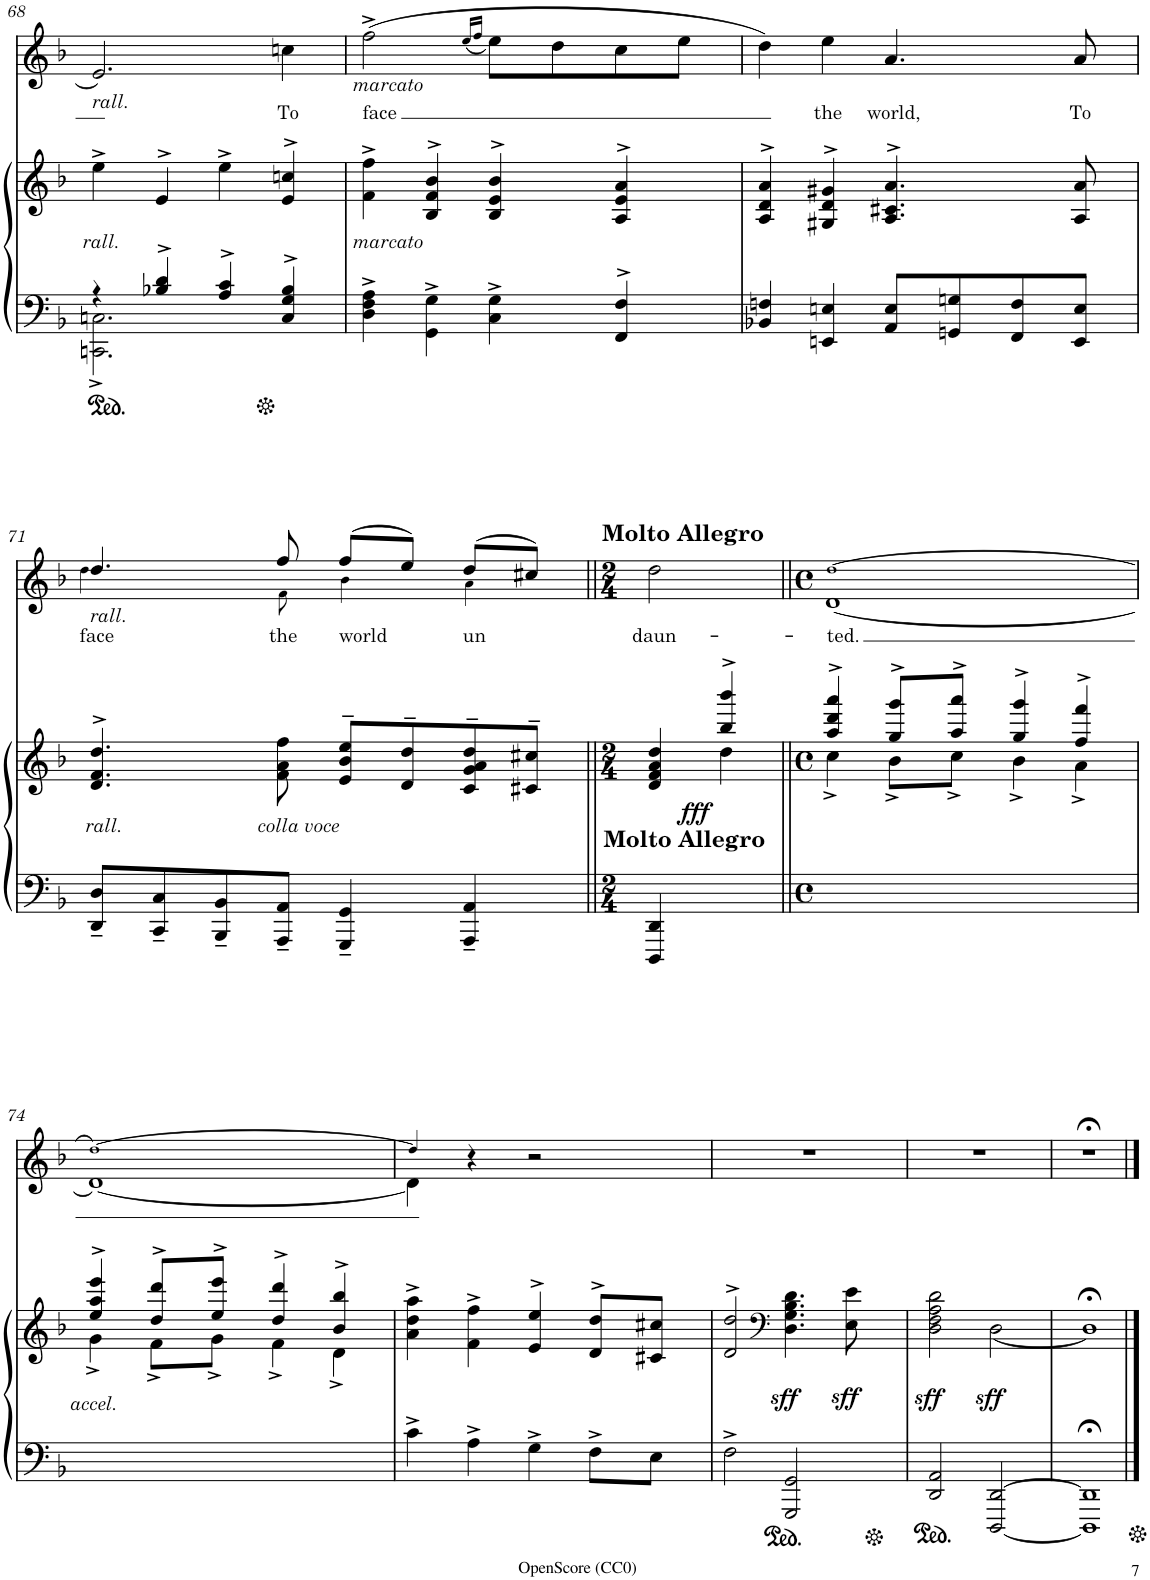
**kern	**kern	**dynam	**kern	**text
*part2	*part2	*part2	*part1	*part1
*staff3	*staff2	*staff2/3	*staff1	*staff1
*I"Piano	*	*	*I"Voice	*
*I'Pno	*	*	*	*
!!LO:PB:g=z
*clefF4	*clefG2	*	*clefG2	*
*k[b-]	*k[b-]	*	*k[b-]	*
*M4/4	*M4/4	*	*M4/4	*
*met(c)	*met(c)	*	*met(c)	*
=68	=68	=68	=68	=68
*^	*	*	*	*
!	!	!	!	!LO:TX:b:i:t=rall.	!
!	!	!LO:TX:b:i:t=rall.	!	!	!
4r	2.CCn\^ 2.Cn\^	4ee^\	.	2.e/]	.
4B-X/^ 4d/^	.	4e^>/	.	.	.
4A/^ 4c/^	.	4ee^\	.	.	.
!	!	!	!	!	!LO:LY:b
4C/^> 4G/^> 4B-/^>	4ryy	4e/^> 4ccn/^>	.	4ccn\	To
=69	=69	=69	=69	=69	=69
!	!	!	!	!LO:TX:b:i:t=marcato	!
!	!	!LO:TX:b:i:t=marcato	!	!	!
!	!	!	!	!	!LO:LY:b
*v	*v	*	*	*	*
4D\^ 4F\^ 4A\^	4f\^ 4ff\^	.	(2ff^\	face
4GG\^ 4G\^	4B-/^> 4f/^> 4b-/^>	.	.	.
.	.	.	(16qee/LL	.
.	.	.	16qff/JJ	.
4C\^ 4G\^	4B-/^> 4e/^> 4b-/^>	.	8ee\L)	.
.	.	.	8dd\	.
4FF/^> 4F/^>	4A/^> 4e/^> 4a/^>	.	8cc\	.
.	.	.	8ee\J	.
=70	=70	=70	=70	=70
4BB-X/ 4Fn/	4A/^> 4d/^> 4a/^>	.	4dd\)	.
!	!	!	!	!LO:LY:b
4EEn/ 4En/	4G#X/^> 4d/^> 4g#X/^>	.	4ee\	the
!	!	!	!	!LO:LY:b
8AA/ 8E/L	4.A/^> 4.c#X/^> 4.a/^>	.	4.a/	world,
8GGn/ 8Gn/	.	.	.	.
8FF/ 8F/	.	.	.	.
!	!	!	!	!LO:LY:b
8EE/ 8E/J	8A/ 8a/	.	8a/	To
!!LO:LB:g=z
=71	=71	=71	=71	=71
!	!	!	!LO:TX:b:i:t=rall.	!
!	!LO:TX:b:i:t=rall.	!	!	!
!	!	!	!	!LO:LY:b
*	*	*	*^	*
8DD/~ 8D/~L	4.d/^> 4.f/^> 4.dd/^>	.	4.dd/	4.dd!\	face
8CC/~ 8C/~	.	.	.	.	.
8BBB-/~ 8BB-/~	.	.	.	.	.
!	!LO:TX:b:i:t=colla voce	!	!	!	!
!	!	!	!	!	!LO:LY:b
8AAA/~ 8AA/~J	8f\ 8a\ 8ff\	.	8ff/	8f!\	the
!	!	!	!	!	!LO:LY:b
4GGG/~ 4GG/~	8e/~> 8b-/~> 8ee/~>L	.	(>8ff/L	4b-!\	world
.	8d/~> 8dd/~>	.	8ee/J)	.	.
!	!	!	!	!	!LO:LY:b
4AAA/~ 4AA/~	8c/~> 8g/~> 8a/~> 8dd/~>	.	(>8dd/L	4a!\	un
.	8c#X/~> 8cc#X/~>J	.	8cc#X/J)	.	.
*	*	*	*v	*v	*
=72||	=72||	=72||	=72||	=72||
*M2/4	*M2/4	*	*M2/4	*
*	*^	*	*	*
!	!	!	!	!LO:TX:a:B:t=Molto Allegro	!
!	!LO:TX:b:B:t=Molto Allegro	!	!	!	!
!	!	!	!	!	!LO:LY:b
4DDD/ 4DD/	4d/ 4f/ 4a/ 4dd/	4ryy	.	2dd\	daun-
!	!	!	!LO:DY:b	!	!
4ryy	4bb-/^> 4bbb-/^>	4dd\	fff	.	.
=73||	=73||	=73||	=73||	=73||	=73||
*M4/4	*M4/4	*	*	*M4/4	*
*met(c)	*met(c)	*	*	*met(c)	*
!	!	!	!	!	!LO:LY:b
*	*	*	*	*^	*
1ryy	4aa/^> 4ddd/^> 4aaa/^>	4cc^<\	.	[<1d	1dd	-ted.
.	8gg/^> 8ggg/^>L	8b-^<\L	.	.	.	.
.	8aa/^> 8aaa/^>J	8cc^<\J	.	.	.	.
.	4gg/^> 4ggg/^>	4b-^<\	.	.	.	.
.	4ff/^> 4fff/^>	4a^<\	.	.	.	.
!!LO:LB:g=z	!!
=74	=74	=74	=74	=74	=74	=74
!	!LO:TX:b:i:t=accel.	!	!	!	!	!
1ryy	4ee/^> 4aa/^> 4eee/^>	4g^<\	.	1d_	1dd!_	.
.	8dd/^> 8ddd/^>L	8f^<\L	.	.	.	.
.	8ee/^> 8eee/^>J	8g^<\J	.	.	.	.
.	4dd/^> 4ddd/^>	4f^<\	.	.	.	.
.	4b-/^> 4bb-/^>	4d^<\	.	.	.	.
*	*v	*v	*	*	*	*
=75	=75	=75	=75	=75	=75
4c^\	4a\^ 4dd\^ 4aa\^	.	4d\]	4dd!/]	.
4A^\	4f\^ 4ff\^	.	4r	2.ryy	.
4G^\	4e/^> 4ee/^>	.	2r	.	.
8F^\L	8d/^> 8dd/^>L	.	.	.	.
8E\J	8c#X/ 8cc#X/J	.	.	.	.
*	*	*	*v	*v	*
=76	=76	=76	=76	=76
2F^\	2d/^> 2dd/^>	.	1r	.
*	*clefF4	*	*	*
!	!	!LO:DY:b	!	!
2GGG/ 2GG/	4.D\ 4.G\ 4.B-\ 4.d\	other-dynamics	.	.
!	!	!LO:DY:b	!	!
.	8E\ 8e\	other-dynamics	.	.
=77	=77	=77	=77	=77
!	!	!LO:DY:b	!	!
2DD/ 2AA/	2D\ 2F\ 2A\ 2d\	other-dynamics	1r	.
!	!	!LO:DY:b	!	!
[2DDD/ [2DD/	[<2D\	other-dynamics	.	.
=78	=78	=78	=78	=78
1DDD];< 1DD];<	1D;<]	.	1r;<	.
==	==	==	==	==
*-	*-	*-	*-	*-
